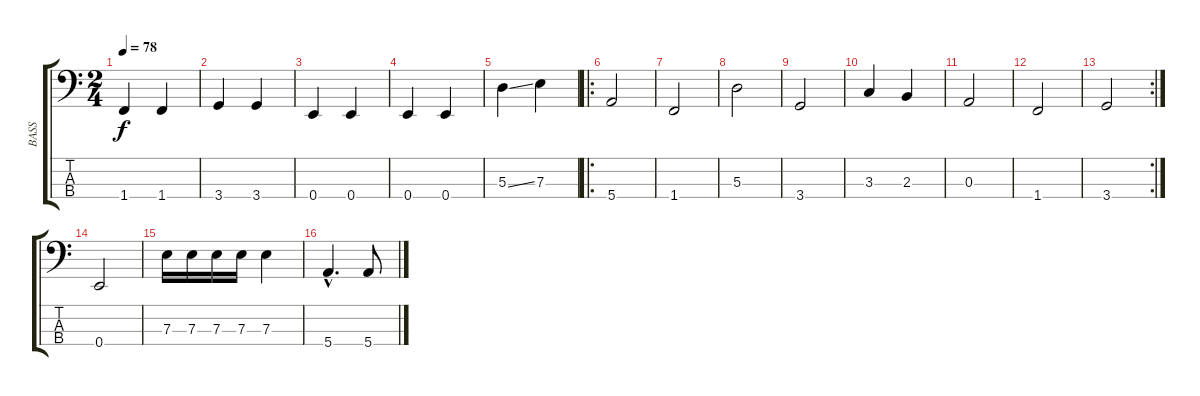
\track ("BASS" "BASS") {instrument slapbass1}
\staff {score tabs}
\tuning (G2 D2 A1 E1) {hide}
\ts (2 4)
\tempo 78
\clef f4
\ks c
1.4.4{dy f} 1.4.4 |
3.4.4 3.4.4 |
0.4.4 0.4.4 |
0.4.4 0.4.4 |
5.3{ss}.4 7.3.4 |
\ro
5.4.2 |
1.4.2 |
5.3.2 |
3.4.2 |
3.3.4 2.3.4 |
0.3.2 |
1.4.2 |
\rc 2
3.4.2 |
0.4.2 |
7.3.16 7.3.16 7.3.16 7.3.16 7.3.4 |
5.4{hac}.4{d} 5.4.8
